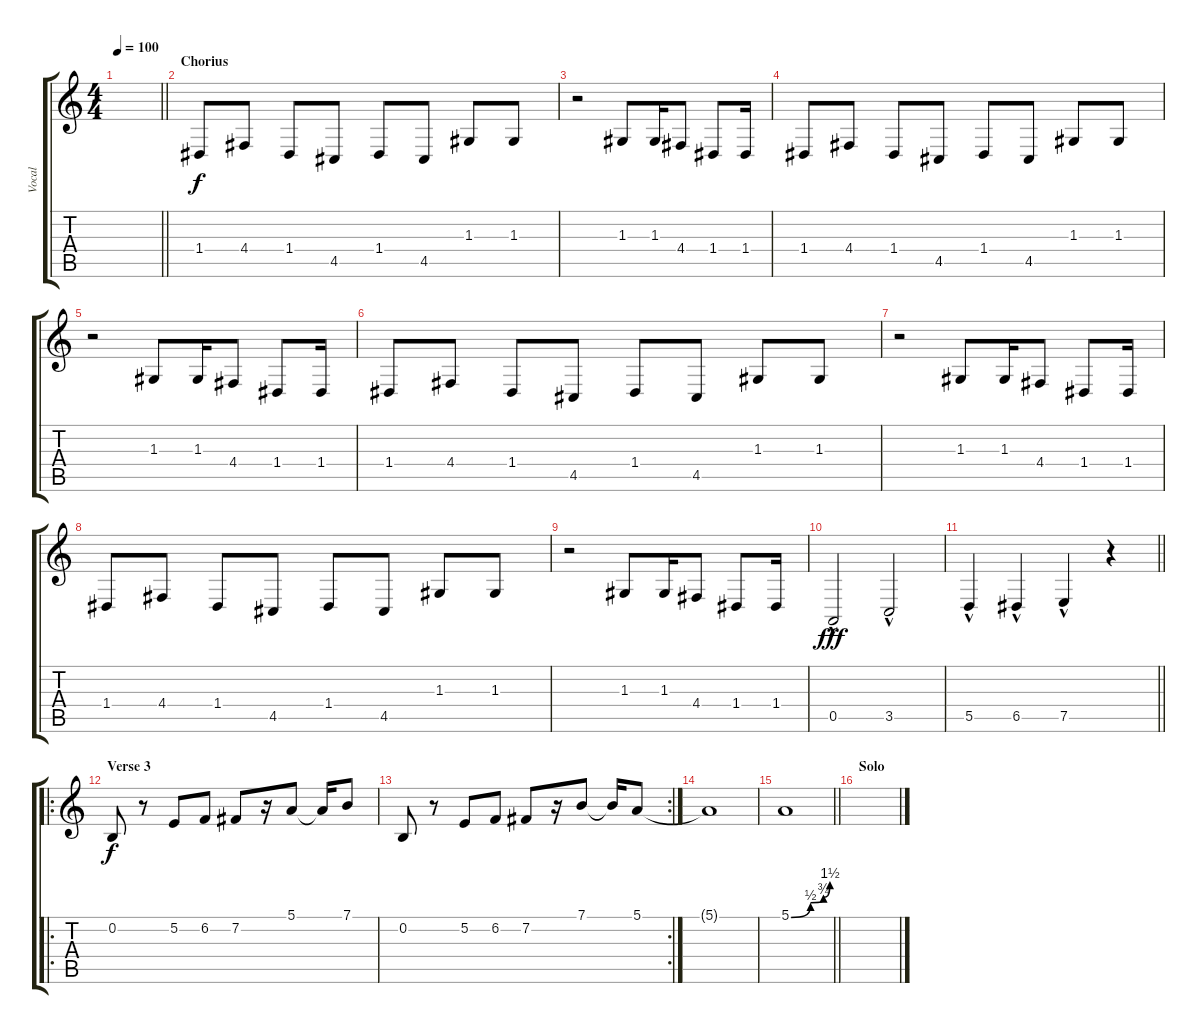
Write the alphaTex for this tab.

\track ("Vocal" "Vocal") {instrument lead2sawtooth}
\staff {score tabs}
\tuning (E4 B3 G3 D3 A2 E2) {hide}
\ts (4 4)
\tempo 100
\clef g2
\barLineRight lightlight
\ks c
|
\section ("" "Chorius")
1.4.8 4.4.8 1.4.8 4.5.8 1.4.8 4.5.8 1.3.8 1.3.8 |
r.2 1.3.8 1.3.16 4.4.8 1.4.8 1.4.16 |
1.4.8 4.4.8 1.4.8 4.5.8 1.4.8 4.5.8 1.3.8 1.3.8 |
r.2 1.3.8 1.3.16 4.4.8 1.4.8 1.4.16 |
1.4.8 4.4.8 1.4.8 4.5.8 1.4.8 4.5.8 1.3.8 1.3.8 |
r.2 1.3.8 1.3.16 4.4.8 1.4.8 1.4.16 |
1.4.8 4.4.8 1.4.8 4.5.8 1.4.8 4.5.8 1.3.8 1.3.8 |
r.2 1.3.8 1.3.16 4.4.8 1.4.8 1.4.16 |
0.5{hac}.2{dy fff} 3.5{hac}.2 |
\barLineRight lightlight
5.5{hac}.4 6.5{hac}.4 7.5{hac}.4 r.4 |
\ro
\section ("" "Verse 3")
0.2.8{dy f} r.8 5.2.8 6.2.8 7.2.8 r.16 5.1.8 5.1{t}.16 7.1.8 |
\rc 2
0.2.8 r.8 5.2.8 6.2.8 7.2.8 r.16 7.1.8 7.1{t}.16 5.1.8 |
5.1{t}.1 |
\barLineRight lightlight
5.1{be (custom 0 0 30 2 50 3 60 6)}.1 |
\section ("" "Solo")
